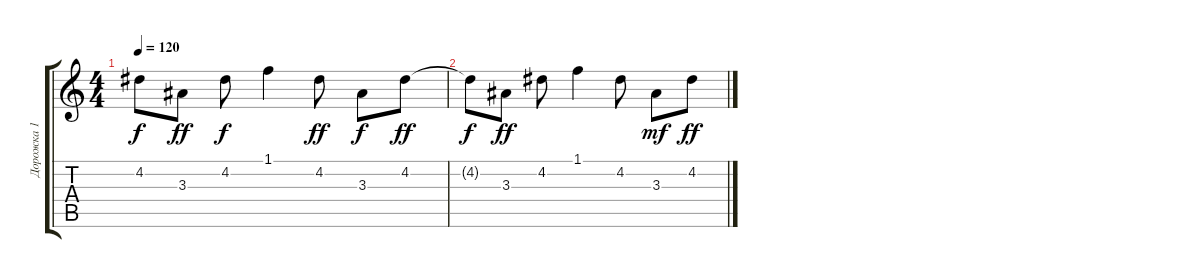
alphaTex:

\track ("Дорожка 1" "Дорожка 1") {instrument acousticguitarnylon}
\staff {score tabs}
\tuning (E4 B3 G3 D3 A2 E2) {hide}
\ts (4 4)
\tempo 120
\clef g2
\ks c
4.2{t}.8{dy f} 3.3.8{dy ff} 4.2.8{dy f} 1.1.4 4.2.8{dy ff} 3.3.8{dy f} 4.2.8{dy ff} |
4.2{t}.8{dy f} 3.3.8{dy ff} 4.2.8 1.1.4 4.2.8 3.3.8{dy mf} 4.2.8{dy ff}
